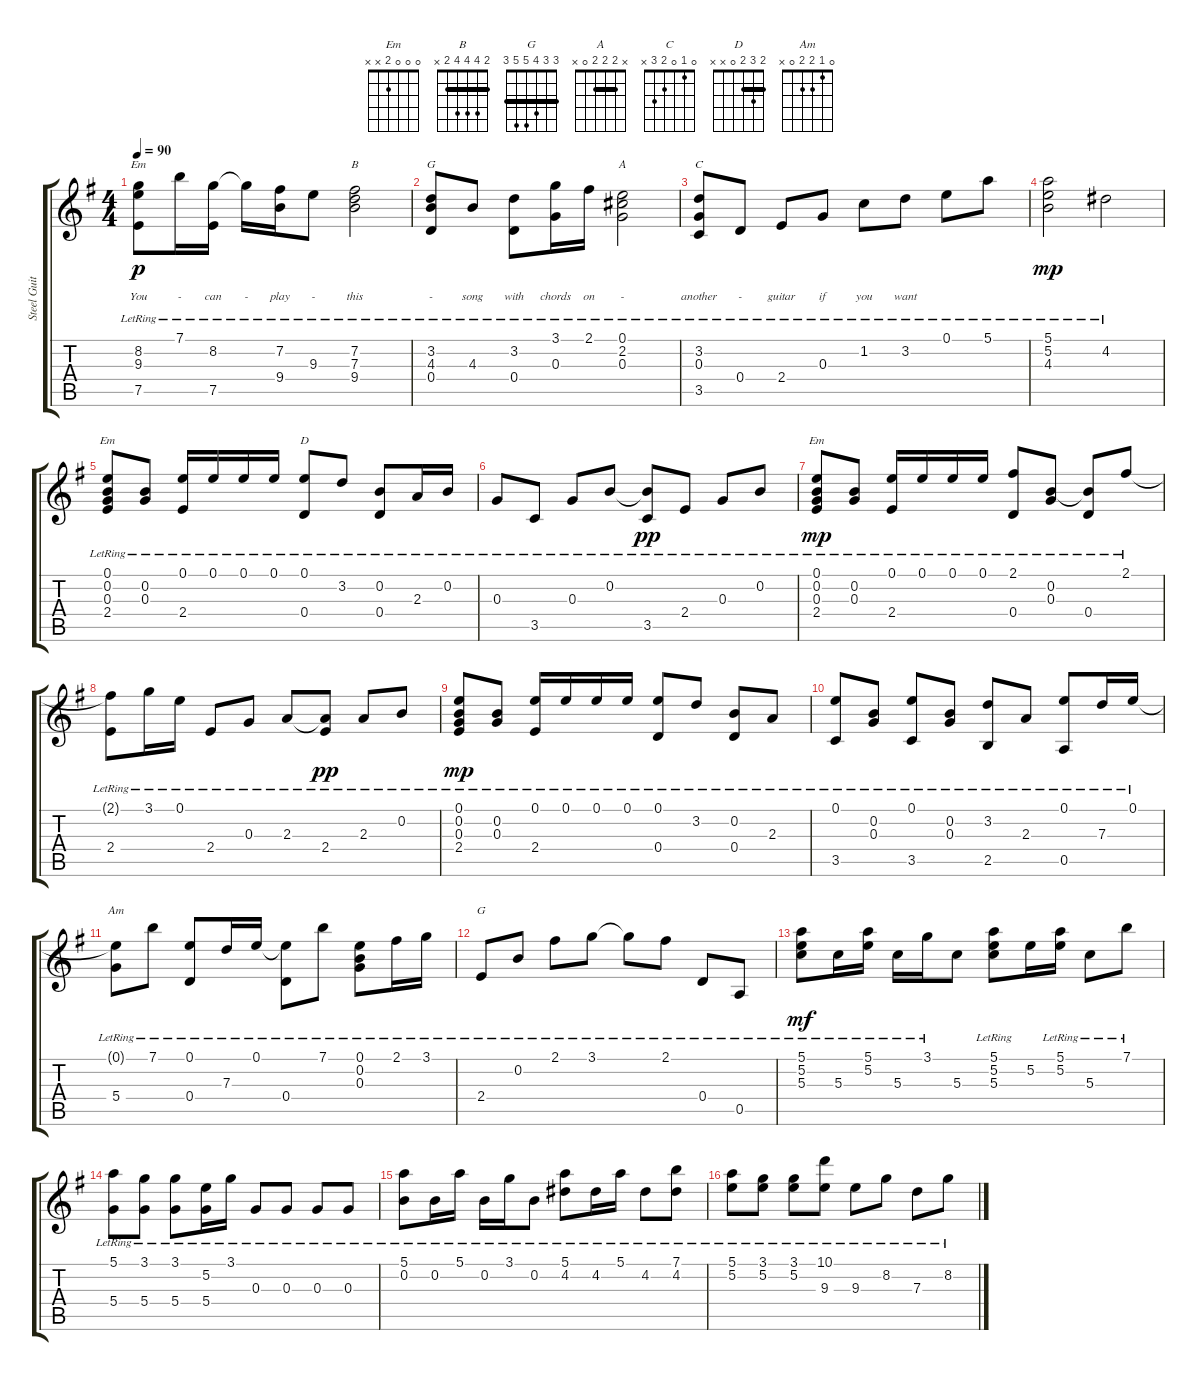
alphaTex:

\track ("Steel Guitar" "Steel Guit") {instrument acousticguitarsteel}
\staff {score tabs}
\tuning (E4 B3 G3 D3 A2 E2) {hide}
\chord ("Em" 7 8 9 9 7 x) {firstfret 7 barre 7}
\chord ("B" 2 4 4 4 2 x) {barre 2}
\chord ("G" 3 0 0 0 2 3)
\chord ("A" x 2 2 2 0 x) {barre 2}
\chord ("C" 0 1 0 2 3 x)
\chord ("Em" x 0 0 2 x x)
\chord ("D" 2 3 2 0 x x) {barre 2}
\chord ("Em" 0 0 0 2 x x)
\chord ("Am" 0 1 2 2 0 x)
\chord ("G" 3 3 4 5 5 3) {barre 3}
\ts (4 4)
\tempo 90
\clef g2
\ks g
(8.2{lr} 9.3 7.5{lr}).8{ch "Em" lyrics (0 "") lyrics (1 "") lyrics (2 "You") lyrics (3 "") lyrics (4 "") dy p instrument acousticguitarsteel} 7.1{lr}.16{lyrics (0 "") lyrics (1 "") lyrics (2 "-") lyrics (3 "") lyrics (4 "")} (8.2{lr} 7.5{lr}).16{lyrics (0 "") lyrics (1 "") lyrics (2 "can") lyrics (3 "") lyrics (4 "")} 8.2{lr t}.16{lyrics (0 "") lyrics (1 "") lyrics (2 "-") lyrics (3 "") lyrics (4 "")} (7.2{lr} 9.4{lr}).16{lyrics (0 "") lyrics (1 "") lyrics (2 "play") lyrics (3 "") lyrics (4 "")} 9.3{lr}.8{lyrics (0 "") lyrics (1 "") lyrics (2 "-") lyrics (3 "") lyrics (4 "")} (7.2{lr} 7.3{lr} 9.4{lr}).2{ch "B" lyrics (0 "") lyrics (1 "") lyrics (2 "this") lyrics (3 "") lyrics (4 "")} |
(3.2{lr} 4.3{lr} 0.4{lr}).8{ch "G" lyrics (0 "") lyrics (1 "") lyrics (2 "-") lyrics (3 "") lyrics (4 "")} 4.3{lr}.8{lyrics (0 "") lyrics (1 "") lyrics (2 "song") lyrics (3 "") lyrics (4 "")} (3.2{lr} 0.4{lr}).8{lyrics (0 "") lyrics (1 "") lyrics (2 "with") lyrics (3 "") lyrics (4 "")} (3.1{lr} 0.3{lr}).16{lyrics (0 "") lyrics (1 "") lyrics (2 "chords") lyrics (3 "") lyrics (4 "")} 2.1{lr}.16{lyrics (0 "") lyrics (1 "") lyrics (2 "on") lyrics (3 "") lyrics (4 "")} (0.1{lr} 2.2{lr} 0.3{lr}).2{ch "A" lyrics (0 "") lyrics (1 "") lyrics (2 "-") lyrics (3 "") lyrics (4 "")} |
(3.2{lr} 0.3{lr} 3.5{lr}).8{ch "C" lyrics (0 "") lyrics (1 "") lyrics (2 "another") lyrics (3 "") lyrics (4 "")} 0.4{lr}.8{lyrics (0 "") lyrics (1 "") lyrics (2 "-") lyrics (3 "") lyrics (4 "")} 2.4{lr}.8{lyrics (0 "") lyrics (1 "") lyrics (2 "guitar") lyrics (3 "") lyrics (4 "")} 0.3{lr}.8{lyrics (0 "") lyrics (1 "") lyrics (2 "if") lyrics (3 "") lyrics (4 "")} 1.2{lr}.8{lyrics (0 "") lyrics (1 "") lyrics (2 "you") lyrics (3 "") lyrics (4 "")} 3.2{lr}.8{lyrics (0 "") lyrics (1 "") lyrics (2 "want") lyrics (3 "") lyrics (4 "")} 0.1{lr}.8 5.1{lr}.8 |
(5.1{lr} 5.2{lr} 4.3{lr}).2{dy mp} 4.2{lr}.2 |
(0.1{lr} 0.2{lr} 0.3{lr} 2.4{lr}).8{ch "Em"} (0.2{lr} 0.3{lr}).8 (0.1{lr} 2.4{lr}).16 0.1{lr}.16 0.1{lr}.16 0.1{lr}.16 (0.1{lr} 0.4{lr}).8{ch "D"} 3.2{lr}.8 (0.2{lr} 0.4{lr}).8 2.3{lr}.16 0.2{lr}.16 |
0.3{lr}.8 3.5{lr}.8 0.3{lr}.8 0.2{lr}.8 (0.2{lr t} 3.5{lr}).8{dy pp} 2.4{lr}.8 0.3{lr}.8 0.2{lr}.8 |
(0.1{lr} 0.2{lr} 0.3{lr} 2.4{lr}).8{ch "Em" dy mp} (0.2{lr} 0.3{lr}).8 (0.1{lr} 2.4{lr}).16 0.1{lr}.16 0.1{lr}.16 0.1{lr}.16 (2.1{lr} 0.4{lr}).8 (0.2{lr} 0.3{lr}).8 (0.2{lr t} 0.4{lr}).8 2.1{lr}.8 |
(2.1{lr t} 2.4{lr}).8 3.1{lr}.16 0.1{lr}.16 2.4{lr}.8 0.3{lr}.8 2.3{lr}.8 (2.3{lr t} 2.4{lr}).8{dy pp} 2.3{lr}.8 0.2{lr}.8 |
(0.1{lr} 0.2{lr} 0.3{lr} 2.4{lr}).8{dy mp} (0.2{lr} 0.3{lr}).8 (0.1{lr} 2.4{lr}).16 0.1{lr}.16 0.1{lr}.16 0.1{lr}.16 (0.1{lr} 0.4{lr}).8 3.2{lr}.8 (0.2{lr} 0.4{lr}).8 2.3{lr}.8 |
(0.1{lr} 3.5{lr}).8 (0.2{lr} 0.3{lr}).8 (0.1{lr} 3.5{lr}).8 (0.2{lr} 0.3{lr}).8 (3.2{lr} 2.5{lr}).8 2.3{lr}.8 (0.1{lr} 0.5{lr}).8 7.3{lr}.16 0.1{lr}.16 |
(0.1{lr t} 5.4).8{ch "Am"} 7.1{lr}.8 (0.1{lr} 0.4{lr}).8 7.3{lr}.16 0.1{lr}.16 (0.1{lr t} 0.4{lr}).8 7.1{lr}.8 (0.1{lr} 0.2{lr} 0.3{lr}).8 2.1{lr}.16 3.1{lr}.16 |
2.4{lr}.8{ch "G"} 0.2{lr}.8 2.1{lr}.8 3.1{lr}.8 3.1{lr t}.8 2.1{lr}.8 0.4{lr}.8 0.5{lr}.8 |
(5.1{lr} 5.2 5.3{lr}).8{dy mf} 5.3{lr}.16 (5.1{lr} 5.2).16 5.3{lr}.16 3.1{lr}.16 5.3.8 (5.1{lr} 5.2{lr} 5.3).8 5.2.16 (5.1{lr} 5.2).16 5.3{lr}.8 7.1{lr}.8 |
(5.1{lr} 5.4{lr}).8 (3.1{lr} 5.4{lr}).8 (3.1{lr} 5.4{lr}).8 (5.2{lr} 5.4{lr}).16 3.1{lr}.16 0.3{lr}.8 0.3{lr}.8 0.3{lr}.8 0.3{lr}.8 |
(5.1{lr} 0.2{lr}).8 0.2{lr}.16 5.1{lr}.16 0.2{lr}.16 3.1{lr}.16 0.2{lr}.8 (5.1{lr} 4.2{lr}).8 4.2{lr}.16 5.1{lr}.16 4.2{lr}.8 (7.1{lr} 4.2{lr}).8 |
(5.1{lr} 5.2{lr}).8 (3.1{lr} 5.2{lr}).8 (3.1{lr} 5.2{lr}).8 (10.1{lr} 9.3).8 9.3{lr}.8 8.2{lr}.8 7.3{lr}.8 8.2{lr}.8
